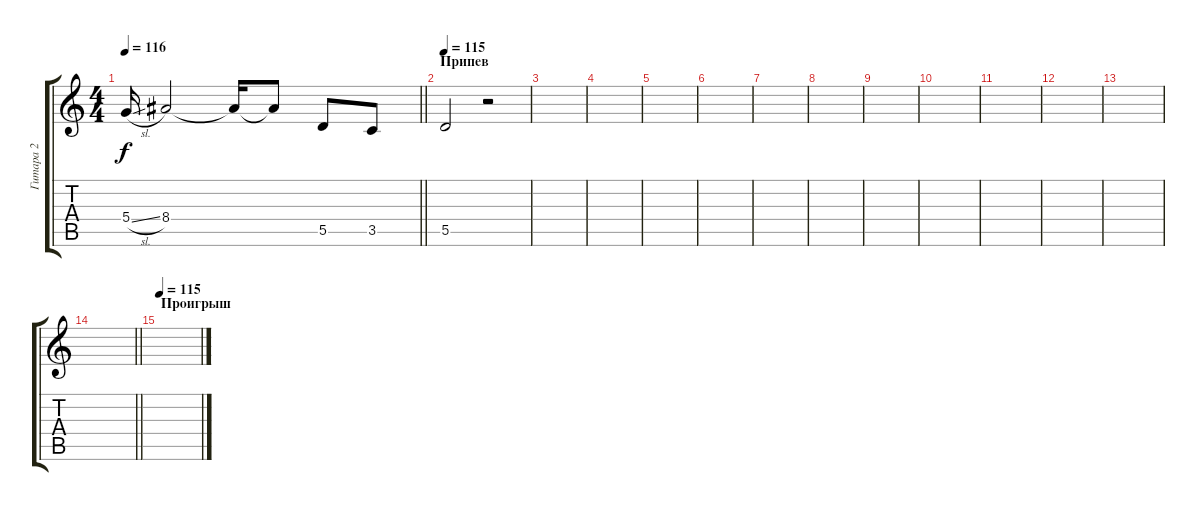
\track ("Гитара 2" "Гитара 2") {instrument distortionguitar}
\staff {score tabs}
\tuning (E4 B3 G3 D3 A2 E2) {hide}
\ts (4 4)
\tempo 116
\clef g2
\barLineRight lightlight
\ks c
5.4{sl}.16{dy f} 8.4.2 8.4{t}.16 8.4{t}.8 5.5.8 3.5.8 |
\section ("" "Припев")
\tempo 115
5.5.2 r.2 |
|
|
|
|
|
|
|
|
|
|
|
\barLineRight lightlight
|
\section ("" "Проигрыш")
\tempo 115
